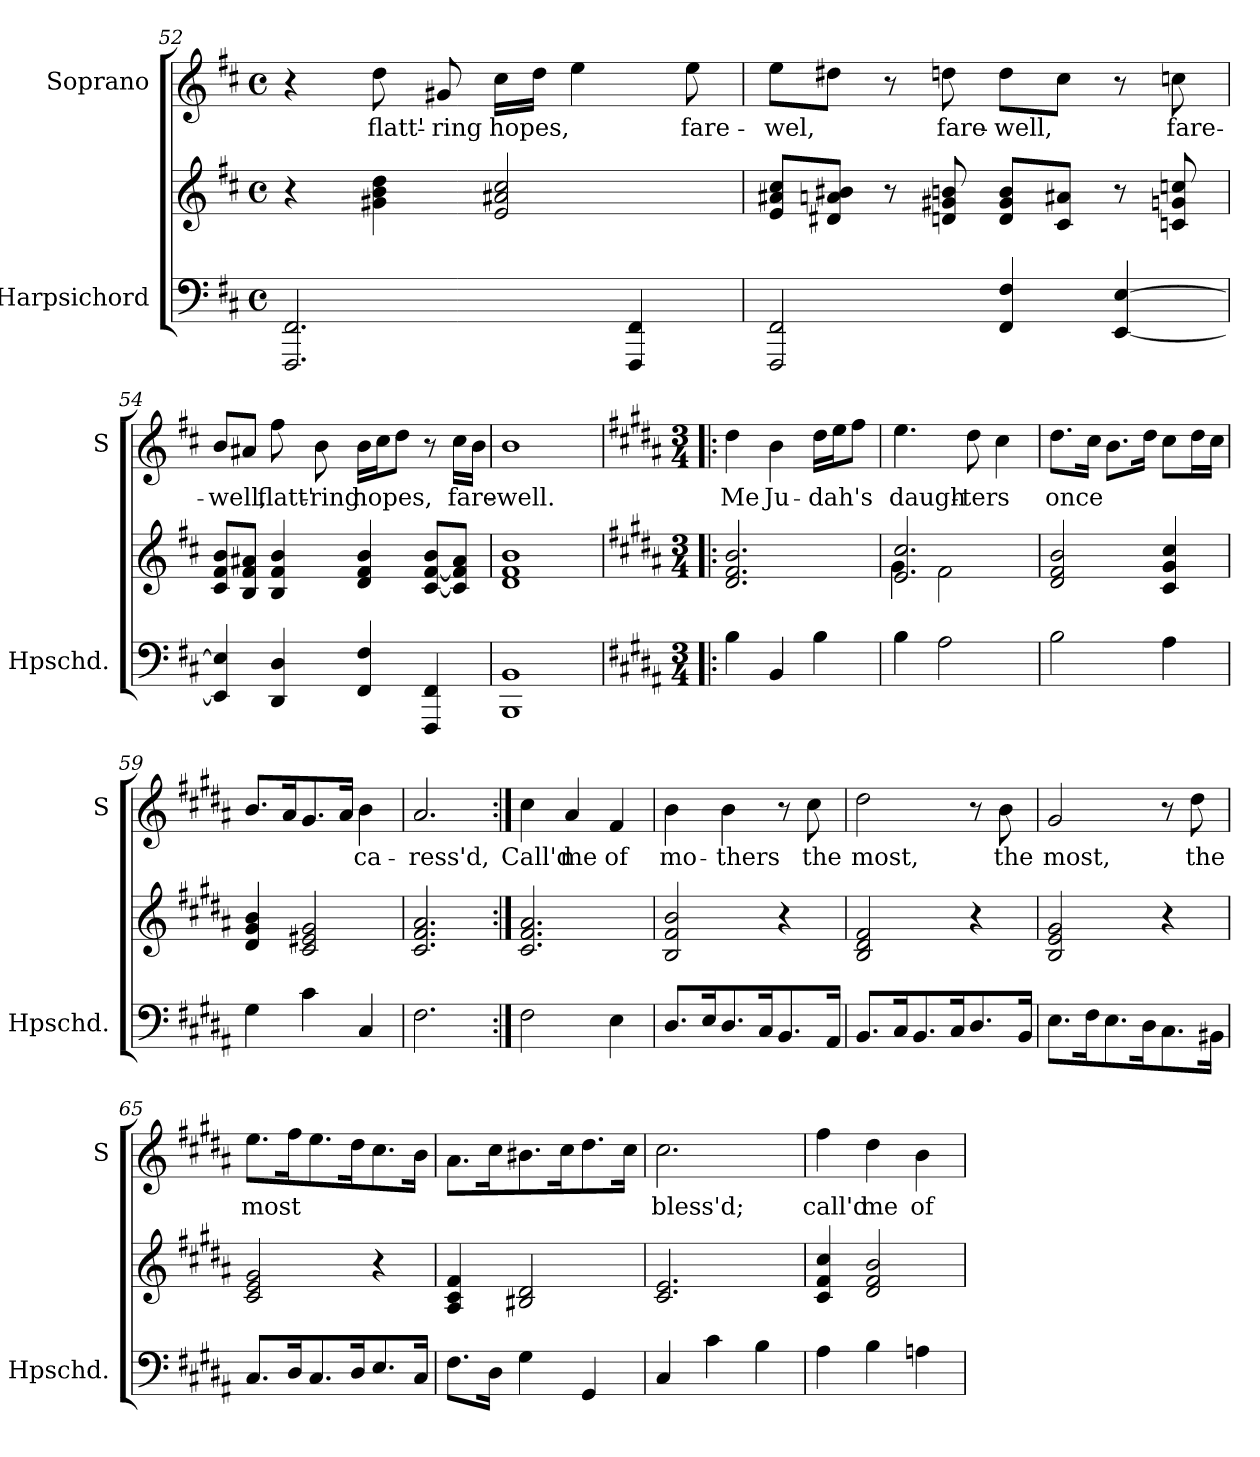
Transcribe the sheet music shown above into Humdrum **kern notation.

**kern	**kern	**kern	**text
*part2	*part2	*part1	*part1
*staff3	*staff2	*staff1	*staff1
*I"Harpsichord	*	*I"Soprano	*
*I'Hpschd.	*	*I'S	*
*clefF4	*clefG2	*clefG2	*
*k[f#c#]	*k[f#c#]	*k[f#c#]	*
*D:	*D:	*D:	*
*M4/4	*M4/4	*M4/4	*
*met(c)	*met(c)	*met(c)	*
=52	=52	=52	=52
2.FFF#/ 2.FF#/	4r	4r	.
!	!	!	!LO:LY:b
.	4g#X\ 4b\ 4dd\	8dd\	flatt'-
!	!	!	!LO:LY:b
.	.	8g#X/	-ring
!	!	!	!LO:LY:b
.	2e/ 2a#X/ 2cc#/	16cc#\LL	hopes,
.	.	16dd\JJ	.
.	.	4ee\	.
4FFF#/ 4FF#/	.	.	.
!	!	!	!LO:LY:b
.	.	8ee\	fare-
=53	=53	=53	=53
!	!	!	!LO:LY:b
2FFF#/ 2FF#/	8e/ 8a#X/ 8cc#/L	8ee\L	-wel,
.	8d#X/ 8an/ 8b#X/J	8dd#X\J	.
.	8r	8r	.
!	!	!	!LO:LY:b
.	8dn/ 8g#X/ 8bn/	8ddn\	fare-
!	!	!	!LO:LY:b
4FF#/ 4F#/	8d/ 8g#/ 8b/L	8dd\L	-well,
.	8c#/ 8a#X/J	8cc#\J	.
[4EE/ [4E/	8r	8r	.
!	!	!	!LO:LY:b
.	8cn/ 8gn/ 8ccn/	8ccn\	fare-
!!LO:LB:g=z
=54	=54	=54	=54
!	!	!	!LO:LY:b
4EE/] 4E/]	8c#/ 8f#/ 8b/L	8b/L	-well,
.	8B/ 8f#/ 8a#X/J	8a#X/J	.
!	!	!	!LO:LY:b
4DD/ 4D/	4B/ 4f#/ 4b/	8ff#\	flatt'-
!	!	!	!LO:LY:b
.	.	8b\	-ring
!	!	!	!LO:LY:b
4FF#/ 4F#/	4d/ 4f#/ 4b/	16b\LL	hopes,
.	.	16cc#\J	.
.	.	8dd\J	.
4FFF#/ 4FF#/	[8c#/ [8f#/ 8b/L	8r	.
!	!	!	!LO:LY:b
.	8c#/] 8f#/] 8a#/J	16cc#\LL	fare-
.	.	16b\JJ	.
=55	=55	=55	=55
!	!	!	!LO:LY:b
1BBB 1BB	1d 1f# 1b	1b	-well.
=56!|:	=56!|:	=56!|:	=56!|:
*k[f#c#g#d#a#]	*k[f#c#g#d#a#]	*k[f#c#g#d#a#]	*
*B:	*B:	*B:	*
*M3/4	*M3/4	*M3/4	*
!	!	!	!LO:LY:b
4B\	2.d#/ 2.f#/ 2.b/	4dd#\	Me
!	!	!	!LO:LY:b
4BB/	.	4b\	Ju-
!	!	!	!LO:LY:b
4B\	.	16dd#\LL	-dah's
.	.	16ee\J	.
.	.	8ff#\J	.
=57	=57	=57	=57
*	*^	*	*
!	!	!	!	!LO:LY:b
4B\	2.e/ 2.cc#/	4g#\	4.ee\	daugh-
2A#\	.	2f#\	.	.
!	!	!	!	!LO:LY:b
.	.	.	8dd#\	-ters
.	.	.	4cc#\	.
*	*v	*v	*	*
!!LO:PB:g=z
=58	=58	=58	=58
!	!	!	!LO:LY:b
2B\	2d#/ 2f#/ 2b/	8.dd#\L	once
.	.	16cc#\Jk	.
.	.	8.b\L	.
.	.	16dd#\Jk	.
4A#\	4c#/ 4g#/ 4cc#/	8cc#\L	.
.	.	16dd#\L	.
.	.	16cc#\JJ	.
=59	=59	=59	=59
4G#\	4d#/ 4g#/ 4b/	8.b/L	.
.	.	16a#/k	.
4c#\	2c#/ 2e#X/ 2g#/	8.g#/	.
.	.	16a#/Jk	.
!	!	!	!LO:LY:b
4C#/	.	4b\	ca-
=60	=60	=60	=60
!	!	!	!LO:LY:b
2.F#\	2.c#/ 2.f#/ 2.a#/	2.a#/	-ress'd,
=61:|!	=61:|!	=61:|!	=61:|!
!	!	!	!LO:LY:b
2F#\	2.c#/ 2.f#/ 2.a#/	4cc#\	Call'd
!	!	!	!LO:LY:b
.	.	4a#/	me
!	!	!	!LO:LY:b
4E\	.	4f#/	of
=62	=62	=62	=62
!	!	!	!LO:LY:b
8.D#/L	2B/ 2f#/ 2b/	4b\	mo-
16E/k	.	.	.
!	!	!	!LO:LY:b
8.D#/	.	4b\	-thers
16C#/k	.	.	.
8.BB/	4r	8r	.
!	!	!	!LO:LY:b
.	.	8cc#\	the
16AA#/Jk	.	.	.
=63	=63	=63	=63
!	!	!	!LO:LY:b
8.BB/L	2B/ 2d#/ 2f#/	2dd#\	most,
16C#/k	.	.	.
8.BB/	.	.	.
16C#/k	.	.	.
8.D#/	4r	8r	.
!	!	!	!LO:LY:b
.	.	8b\	the
16BB/Jk	.	.	.
!!LO:LB:g=z
=64	=64	=64	=64
!	!	!	!LO:LY:b
8.E\L	2B/ 2e/ 2g#/	2g#/	most,
16F#\k	.	.	.
8.E\	.	.	.
16D#\k	.	.	.
8.C#\	4r	8r	.
!	!	!	!LO:LY:b
.	.	8dd#\	the
16BB#X\Jk	.	.	.
=65	=65	=65	=65
!	!	!	!LO:LY:b
8.C#/L	2c#/ 2e/ 2g#/	8.ee\L	most
16D#/k	.	16ff#\k	.
8.C#/	.	8.ee\	.
16D#/k	.	16dd#\k	.
8.E/	4r	8.cc#\	.
16C#/Jk	.	16b\Jk	.
=66	=66	=66	=66
8.F#\L	4A#/ 4c#/ 4f#/	8.a#\L	.
16D#\Jk	.	16cc#\k	.
4G#\	2B#X/ 2d#/	8.b#X\	.
.	.	16cc#\k	.
4GG#/	.	8.dd#\	.
.	.	16cc#\Jk	.
=67	=67	=67	=67
!	!	!	!LO:LY:b
4C#/	2.c#/ 2.e/	2.cc#\	bless'd;
4c#\	.	.	.
4B\	.	.	.
=68	=68	=68	=68
!	!	!	!LO:LY:b
4A#\	4c#/ 4f#/ 4cc#/	4ff#\	call'd
!	!	!	!LO:LY:b
4B\	2d#/ 2f#/ 2b/	4dd#\	me
!	!	!	!LO:LY:b
4An\	.	4b\	of
=	=	=	=
*-	*-	*-	*-
